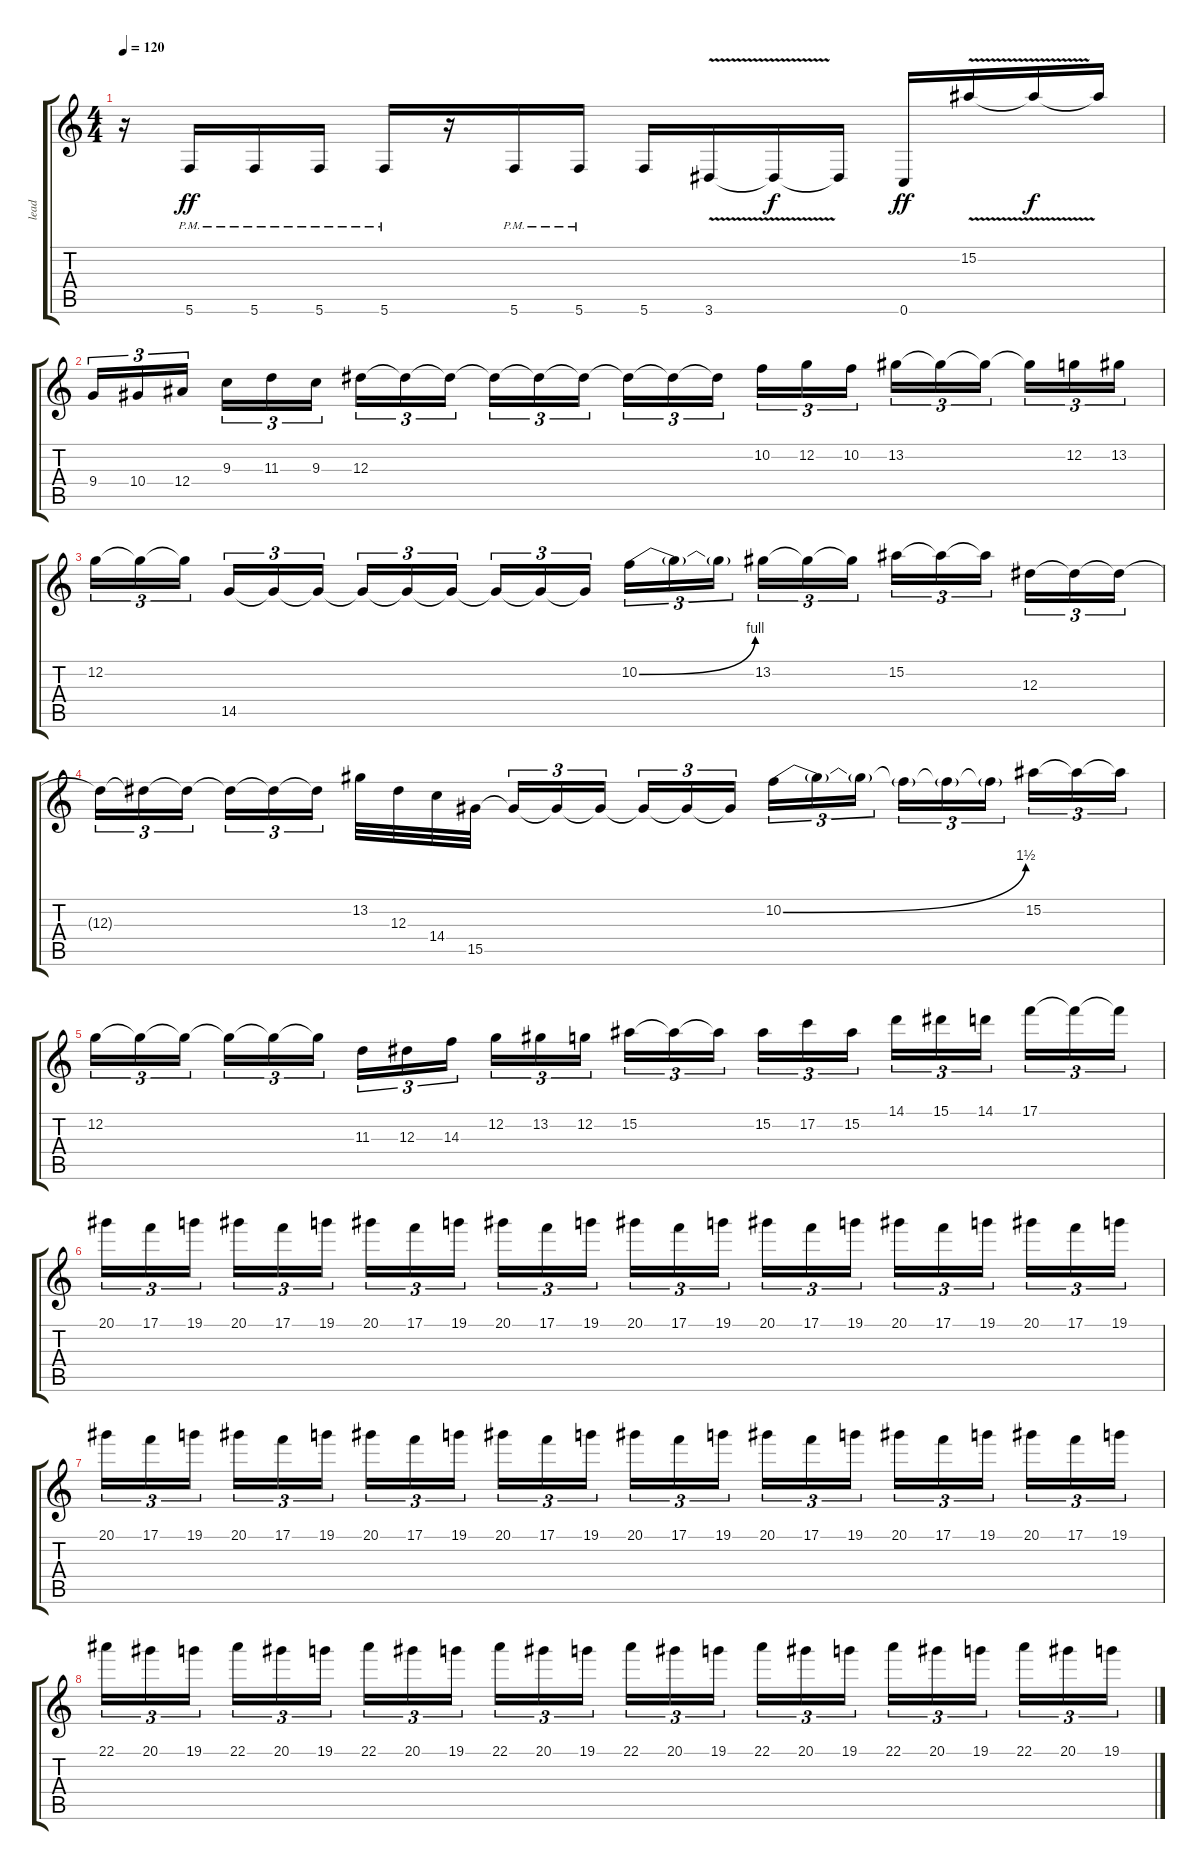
\track ("lead" "lead") {instrument distortionguitar}
\staff {score tabs}
\tuning (C4 G3 Eb3 Bb2 F2 C2) {hide}
\ts (4 4)
\tempo 120
\clef g2
\ks c
r.16{dy ff} 5.6{pm}.16 5.6{pm}.16 5.6{pm}.16 5.6{pm}.16 r.16 5.6{pm}.16 5.6{pm}.16 5.6.16 3.6{v}.16 3.6{t}.16{dy f} 3.6{t}.16 0.6.16{dy ff} 15.2{v}.16 15.2{t}.16{dy f} 15.2{t}.16 |
9.4.16{tu (3 2)} 10.4.16{tu (3 2)} 12.4.16{tu (3 2)} 9.3.16{tu (3 2)} 11.3.16{tu (3 2)} 9.3.16{tu (3 2)} 12.3.16{tu (3 2)} 12.3{t}.16{tu (3 2)} 12.3{t}.16{tu (3 2)} 12.3{t}.16{tu (3 2)} 12.3{t}.16{tu (3 2)} 12.3{t}.16{tu (3 2)} 12.3{t}.16{tu (3 2)} 12.3{t}.16{tu (3 2)} 12.3{t}.16{tu (3 2)} 10.2.16{tu (3 2)} 12.2.16{tu (3 2)} 10.2.16{tu (3 2)} 13.2.16{tu (3 2)} 13.2{t}.16{tu (3 2)} 13.2{t}.16{tu (3 2)} 13.2{t}.16{tu (3 2)} 12.2.16{tu (3 2)} 13.2.16{tu (3 2)} |
12.2.16{tu (3 2)} 12.2{t}.16{tu (3 2)} 12.2{t}.16{tu (3 2)} 14.5.16{tu (3 2)} 14.5{t}.16{tu (3 2)} 14.5{t}.16{tu (3 2)} 14.5{t}.16{tu (3 2)} 14.5{t}.16{tu (3 2)} 14.5{t}.16{tu (3 2)} 14.5{t}.16{tu (3 2)} 14.5{t}.16{tu (3 2)} 14.5{t}.16{tu (3 2)} 10.2{be (bend 0 0 60 4)}.16{tu (3 2)} 10.2{t}.16{tu (3 2)} 10.2{t}.16{tu (3 2)} 13.2.16{tu (3 2)} 13.2{t}.16{tu (3 2)} 13.2{t}.16{tu (3 2)} 15.2.16{tu (3 2)} 15.2{t}.16{tu (3 2)} 15.2{t}.16{tu (3 2)} 12.3.16{tu (3 2)} 12.3{t}.16{tu (3 2)} 12.3{t}.16{tu (3 2)} |
12.3{t}.16{tu (3 2)} 12.3{t}.16{tu (3 2)} 12.3{t}.16{tu (3 2)} 12.3{t}.16{tu (3 2)} 12.3{t}.16{tu (3 2)} 12.3{t}.16{tu (3 2)} 13.2.32 12.3.32 14.4.32 15.5.32 15.5{t}.16{tu (3 2)} 15.5{t}.16{tu (3 2)} 15.5{t}.16{tu (3 2)} 15.5{t}.16{tu (3 2)} 15.5{t}.16{tu (3 2)} 15.5{t}.16{tu (3 2)} 10.2{be (bend 0 0 60 6)}.16{tu (3 2)} 10.2{t}.16{tu (3 2)} 10.2{t}.16{tu (3 2)} 10.2{t}.16{tu (3 2)} 10.2{t}.16{tu (3 2)} 10.2{t}.16{tu (3 2)} 15.2.16{tu (3 2)} 15.2{t}.16{tu (3 2)} 15.2{t}.16{tu (3 2)} |
12.2.16{tu (3 2)} 12.2{t}.16{tu (3 2)} 12.2{t}.16{tu (3 2)} 12.2{t}.16{tu (3 2)} 12.2{t}.16{tu (3 2)} 12.2{t}.16{tu (3 2)} 11.3.16{tu (3 2)} 12.3.16{tu (3 2)} 14.3.16{tu (3 2)} 12.2.16{tu (3 2)} 13.2.16{tu (3 2)} 12.2.16{tu (3 2)} 15.2.16{tu (3 2)} 15.2{t}.16{tu (3 2)} 15.2{t}.16{tu (3 2)} 15.2.16{tu (3 2)} 17.2.16{tu (3 2)} 15.2.16{tu (3 2)} 14.1.16{tu (3 2)} 15.1.16{tu (3 2)} 14.1.16{tu (3 2)} 17.1.16{tu (3 2)} 17.1{t}.16{tu (3 2)} 17.1{t}.16{tu (3 2)} |
20.1.16{tu (3 2)} 17.1.16{tu (3 2)} 19.1.16{tu (3 2)} 20.1.16{tu (3 2)} 17.1.16{tu (3 2)} 19.1.16{tu (3 2)} 20.1.16{tu (3 2)} 17.1.16{tu (3 2)} 19.1.16{tu (3 2)} 20.1.16{tu (3 2)} 17.1.16{tu (3 2)} 19.1.16{tu (3 2)} 20.1.16{tu (3 2)} 17.1.16{tu (3 2)} 19.1.16{tu (3 2)} 20.1.16{tu (3 2)} 17.1.16{tu (3 2)} 19.1.16{tu (3 2)} 20.1.16{tu (3 2)} 17.1.16{tu (3 2)} 19.1.16{tu (3 2)} 20.1.16{tu (3 2)} 17.1.16{tu (3 2)} 19.1.16{tu (3 2)} |
20.1.16{tu (3 2)} 17.1.16{tu (3 2)} 19.1.16{tu (3 2)} 20.1.16{tu (3 2)} 17.1.16{tu (3 2)} 19.1.16{tu (3 2)} 20.1.16{tu (3 2)} 17.1.16{tu (3 2)} 19.1.16{tu (3 2)} 20.1.16{tu (3 2)} 17.1.16{tu (3 2)} 19.1.16{tu (3 2)} 20.1.16{tu (3 2)} 17.1.16{tu (3 2)} 19.1.16{tu (3 2)} 20.1.16{tu (3 2)} 17.1.16{tu (3 2)} 19.1.16{tu (3 2)} 20.1.16{tu (3 2)} 17.1.16{tu (3 2)} 19.1.16{tu (3 2)} 20.1.16{tu (3 2)} 17.1.16{tu (3 2)} 19.1.16{tu (3 2)} |
22.1.16{tu (3 2)} 20.1.16{tu (3 2)} 19.1.16{tu (3 2)} 22.1.16{tu (3 2)} 20.1.16{tu (3 2)} 19.1.16{tu (3 2)} 22.1.16{tu (3 2)} 20.1.16{tu (3 2)} 19.1.16{tu (3 2)} 22.1.16{tu (3 2)} 20.1.16{tu (3 2)} 19.1.16{tu (3 2)} 22.1.16{tu (3 2)} 20.1.16{tu (3 2)} 19.1.16{tu (3 2)} 22.1.16{tu (3 2)} 20.1.16{tu (3 2)} 19.1.16{tu (3 2)} 22.1.16{tu (3 2)} 20.1.16{tu (3 2)} 19.1.16{tu (3 2)} 22.1.16{tu (3 2)} 20.1.16{tu (3 2)} 19.1.16{tu (3 2)}
